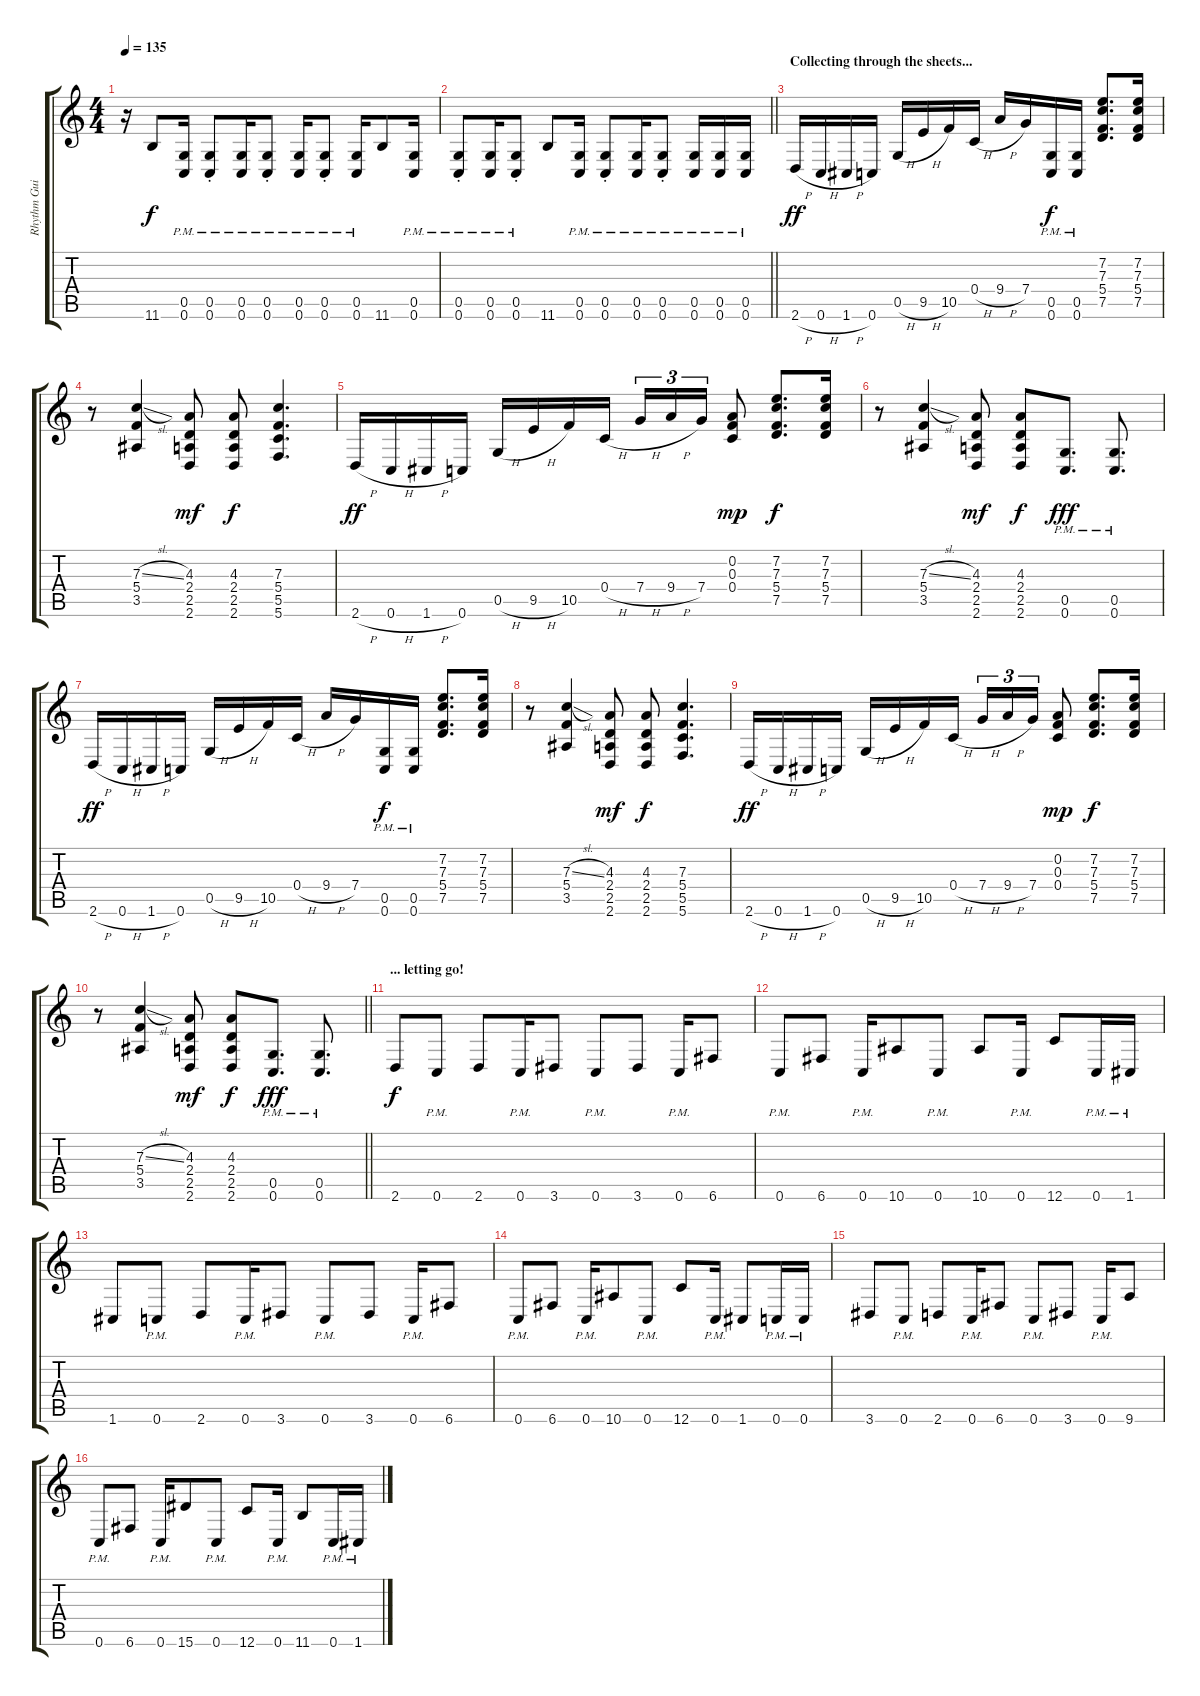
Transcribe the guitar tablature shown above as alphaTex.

\track ("Rhythm Guitar R" "Rhythm Gui") {instrument distortionguitar}
\staff {score tabs}
\tuning (D4 A3 F3 C3 G2 C2) {hide}
\ts (4 4)
\tempo 135
\clef g2
\ks c
r.16{dy f} 11.6.8 (0.5{pm} 0.6{pm}).16 (0.5{pm st} 0.6{pm st}).8 (0.5{pm} 0.6{pm}).16 (0.5{pm st} 0.6{pm st}).8 (0.5{pm} 0.6{pm}).16 (0.5{pm st} 0.6{pm st}).8 (0.5{pm} 0.6{pm}).16 11.6.8 (0.5{pm} 0.6{pm}).16 |
\barLineRight lightlight
(0.5{pm st} 0.6{pm st}).8 (0.5{pm} 0.6{pm}).16 (0.5{pm st} 0.6{pm st}).8 11.6.8 (0.5{pm} 0.6{pm}).16 (0.5{pm st} 0.6{pm st}).8 (0.5{pm} 0.6{pm}).16 (0.5{pm st} 0.6{pm st}).8 (0.5{pm} 0.6{pm}).16 (0.5{pm} 0.6{pm}).16 (0.5{pm} 0.6{pm}).16 |
\section ("" "Collecting through the sheets...")
2.6{h}.16{dy ff volume 13} 0.6{h}.16 1.6{h}.16 0.6.16 0.5{h}.16 9.5{h}.16 10.5.16 0.4{h}.16 9.4{h}.16 7.4.16 (0.5{pm} 0.6{pm}).16{dy f} (0.5{pm} 0.6{pm}).16 (7.2 7.3 5.4 7.5).8{d} (7.2 7.3 5.4 7.5).16 |
r.8 (7.3{sl} 5.4 3.5).4 (4.3 2.4 2.5 2.6).8{dy mf} (4.3 2.4 2.5 2.6).8{dy f} (7.3 5.4 5.5 5.6).4{d} |
2.6{h}.16{dy ff} 0.6{h}.16 1.6{h}.16 0.6.16 0.5{h}.16 9.5{h}.16 10.5.16 0.4{h}.16 7.4{h}.16{tu (3 2)} 9.4{h}.16{tu (3 2)} 7.4.16{tu (3 2)} (0.2 0.3 0.4).8{dy mp} (7.2 7.3 5.4 7.5).8{d dy f} (7.2 7.3 5.4 7.5).16 |
r.8 (7.3{sl} 5.4 3.5).4 (4.3 2.4 2.5 2.6).8{dy mf} (4.3 2.4 2.5 2.6).8{dy f} (0.5{pm} 0.6{pm}).8{d dy fff} (0.5{pm} 0.6{pm}).8{d} |
2.6{h}.16{dy ff} 0.6{h}.16 1.6{h}.16 0.6.16 0.5{h}.16 9.5{h}.16 10.5.16 0.4{h}.16 9.4{h}.16 7.4.16 (0.5{pm} 0.6{pm}).16{dy f} (0.5{pm} 0.6{pm}).16 (7.2 7.3 5.4 7.5).8{d} (7.2 7.3 5.4 7.5).16 |
r.8 (7.3{sl} 5.4 3.5).4 (4.3 2.4 2.5 2.6).8{dy mf} (4.3 2.4 2.5 2.6).8{dy f} (7.3 5.4 5.5 5.6).4{d} |
2.6{h}.16{dy ff} 0.6{h}.16 1.6{h}.16 0.6.16 0.5{h}.16 9.5{h}.16 10.5.16 0.4{h}.16 7.4{h}.16{tu (3 2)} 9.4{h}.16{tu (3 2)} 7.4.16{tu (3 2)} (0.2 0.3 0.4).8{dy mp} (7.2 7.3 5.4 7.5).8{d dy f} (7.2 7.3 5.4 7.5).16 |
\barLineRight lightlight
r.8 (7.3{sl} 5.4 3.5).4 (4.3 2.4 2.5 2.6).8{dy mf} (4.3 2.4 2.5 2.6).8{dy f} (0.5{pm} 0.6{pm}).8{d dy fff} (0.5{pm} 0.6{pm}).8{d} |
\section ("" "... letting go!")
2.6.8{dy f volume 15} 0.6{pm}.8 2.6.8 0.6{pm}.16 3.6.8 0.6{pm}.8 3.6.8 0.6{pm}.16 6.6.8 |
0.6{pm}.8 6.6.8 0.6{pm}.16 10.6.8 0.6{pm}.8 10.6.8 0.6{pm}.16 12.6.8 0.6{pm}.16 1.6{pm}.16 |
1.6.8 0.6{pm}.8 2.6.8 0.6{pm}.16 3.6.8 0.6{pm}.8 3.6.8 0.6{pm}.16 6.6.8 |
0.6{pm}.8 6.6.8 0.6{pm}.16 10.6.8 0.6{pm}.8 12.6.8 0.6{pm}.16 1.6.8 0.6{pm}.16 0.6{pm}.16 |
3.6.8 0.6{pm}.8 2.6.8 0.6{pm}.16 6.6.8 0.6{pm}.8 3.6.8 0.6{pm}.16 9.6.8 |
0.6{pm}.8 6.6.8 0.6{pm}.16 15.6.8 0.6{pm}.8 12.6.8 0.6{pm}.16 11.6.8 0.6{pm}.16 1.6{pm}.16
